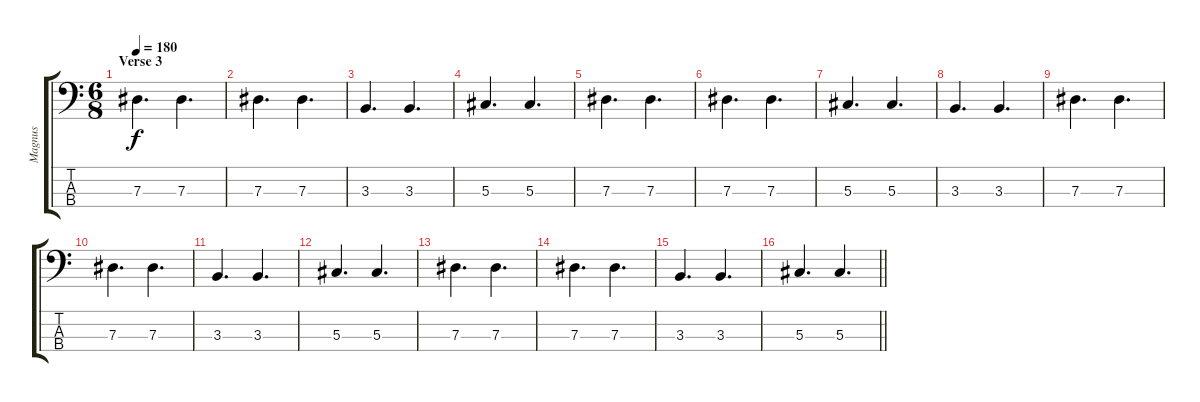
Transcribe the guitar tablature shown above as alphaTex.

\track ("Magnus" "Magnus") {instrument electricbassfinger}
\staff {score tabs}
\tuning (Gb2 Db2 Ab1 Eb1) {hide}
\ts (6 8)
\section ("" "Verse 3")
\tempo 180
\clef f4
\ks c
7.3.4{d dy f} 7.3.4{d} |
7.3.4{d} 7.3.4{d} |
3.3.4{d} 3.3.4{d} |
5.3.4{d} 5.3.4{d} |
7.3.4{d} 7.3.4{d} |
7.3.4{d} 7.3.4{d} |
5.3.4{d} 5.3.4{d} |
3.3.4{d} 3.3.4{d} |
7.3.4{d} 7.3.4{d} |
7.3.4{d} 7.3.4{d} |
3.3.4{d} 3.3.4{d} |
5.3.4{d} 5.3.4{d} |
7.3.4{d} 7.3.4{d} |
7.3.4{d} 7.3.4{d} |
3.3.4{d} 3.3.4{d} |
\barLineRight lightlight
5.3.4{d} 5.3.4{d}
